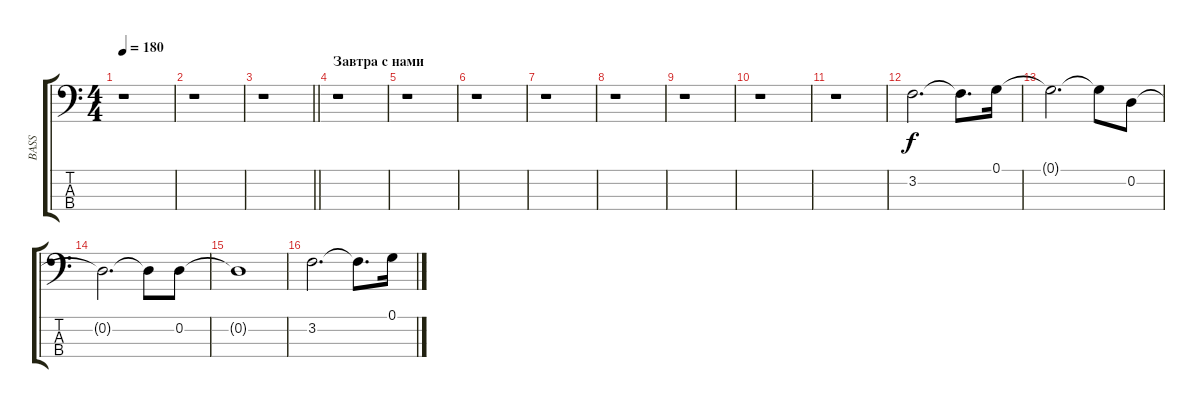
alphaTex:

\track ("BASS" "BASS") {instrument synthbass2}
\staff {score tabs}
\tuning (G2 D2 A1 E1) {hide}
\ts (4 4)
\tempo 180
\clef f4
\ks c
r.1{dy f} |
r.1 |
\barLineRight lightlight
r.1 |
\section ("" "Завтра с нами")
r.1 |
r.1 |
r.1 |
r.1 |
r.1 |
r.1 |
r.1 |
r.1 |
3.2.2{d} 3.2{t}.8{d} 0.1.16 |
0.1{t}.2{d} 0.1{t}.8 0.2.8 |
0.2{t}.2{d} 0.2{t}.8 0.2.8 |
0.2{t}.1 |
3.2.2{d} 3.2{t}.8{d} 0.1.16
